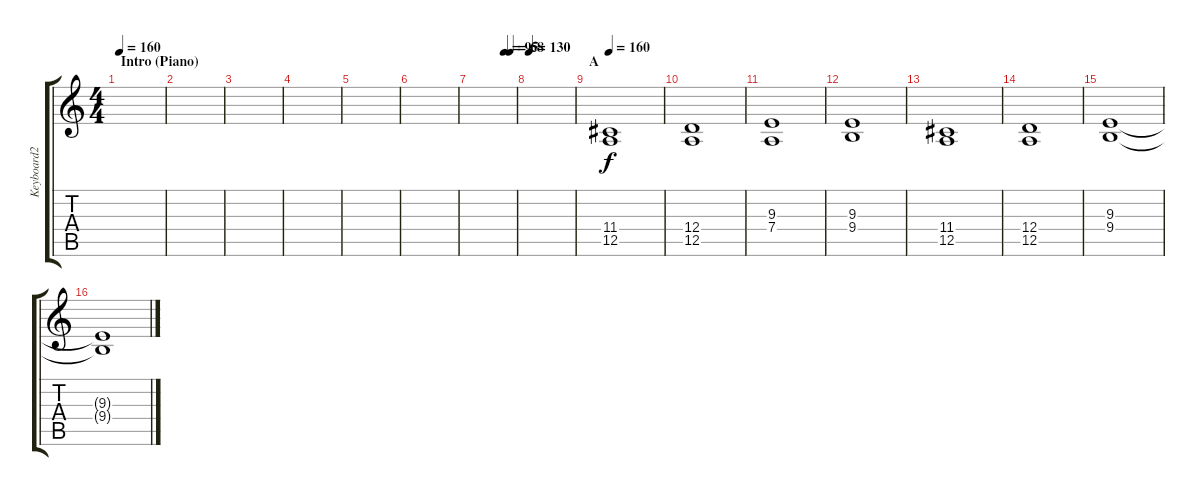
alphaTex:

\track ("Keyboard2" "Keyboard2") {instrument stringensemble1}
\staff {score tabs}
\tuning (E4 B3 G3 D3 A2 E2) {hide}
\ts (4 4)
\section ("" "Intro (Piano)")
\tempo 160
\tempo 130
\tempo 160
\clef g2
\ks c
|
|
|
|
|
|
\tempo (95 0.75)
\tempo (68 0.875)
|
\tempo 130
|
\section ("" "A")
\tempo 160
(11.4 12.5).1 |
(12.4 12.5).1 |
(9.3 7.4).1 |
(9.3 9.4).1 |
(11.4 12.5).1 |
(12.4 12.5).1 |
(9.3 9.4).1 |
(9.3{t} 9.4{t}).1
